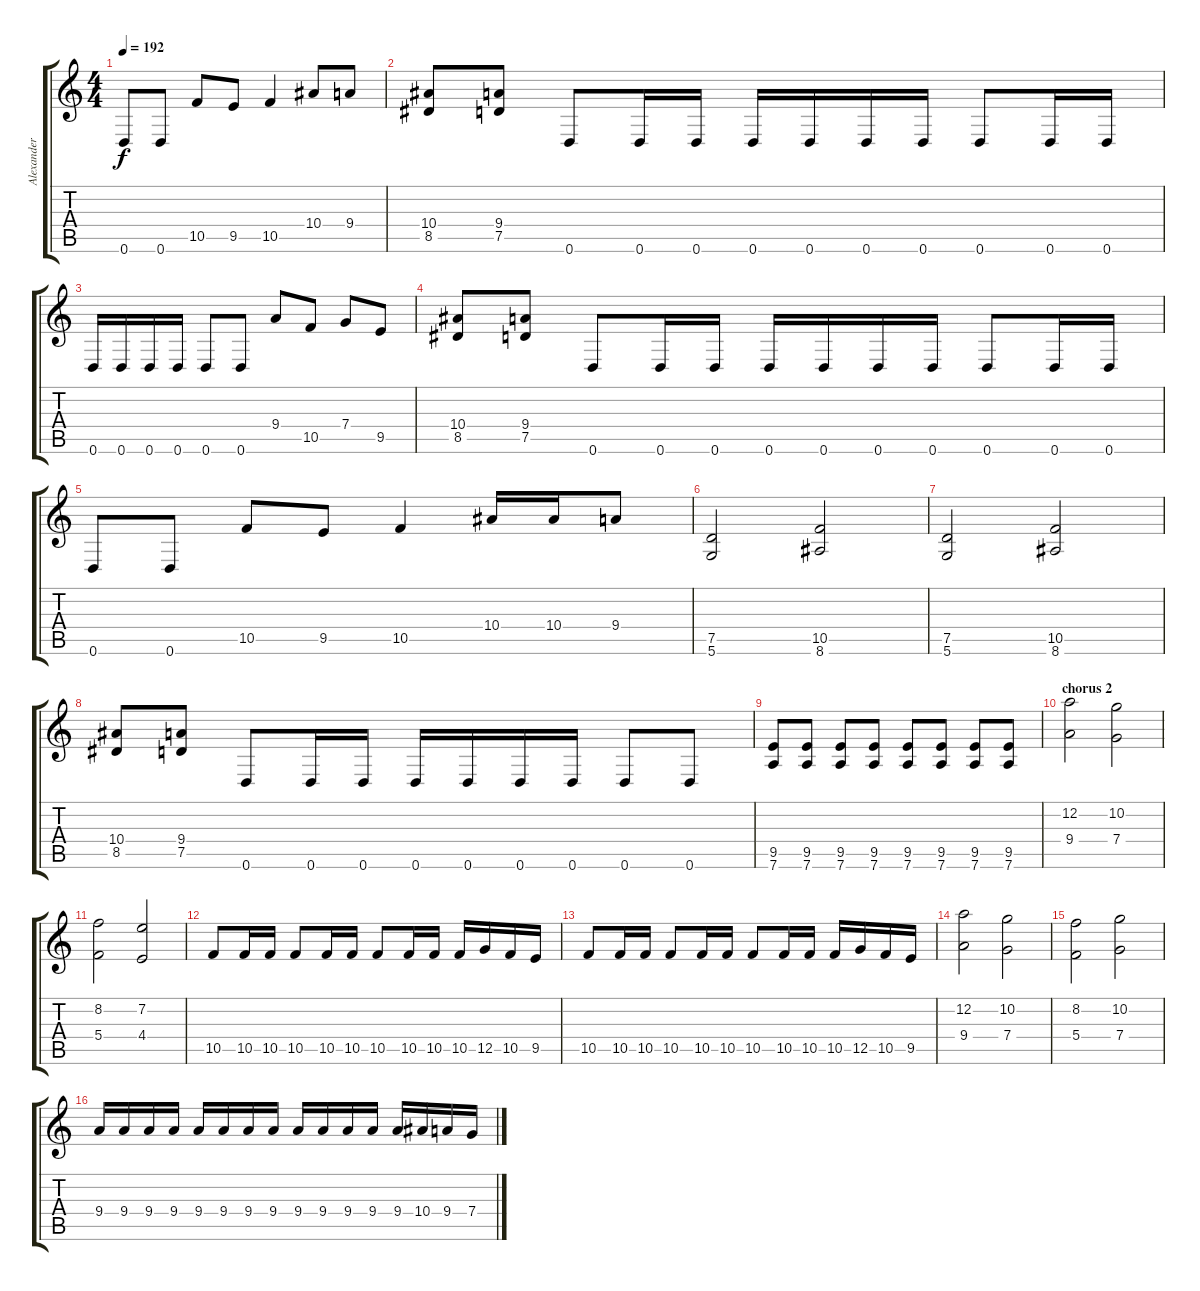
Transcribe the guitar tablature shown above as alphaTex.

\track ("Alexander Kuoppala" "Alexander ") {instrument distortionguitar}
\staff {score tabs}
\tuning (D4 A3 F3 C3 G2 D2) {hide}
\ts (4 4)
\tempo 192
\clef g2
\ks c
0.6.8{dy f} 0.6.8 10.5.8 9.5.8 10.5.4 10.4.8 9.4.8 |
(10.4 8.5).8 (9.4 7.5).8 0.6.8 0.6.16 0.6.16 0.6.16 0.6.16 0.6.16 0.6.16 0.6.8 0.6.16 0.6.16 |
0.6.16 0.6.16 0.6.16 0.6.16 0.6.8 0.6.8 9.4.8 10.5.8 7.4.8 9.5.8 |
(10.4 8.5).8 (9.4 7.5).8 0.6.8 0.6.16 0.6.16 0.6.16 0.6.16 0.6.16 0.6.16 0.6.8 0.6.16 0.6.16 |
0.6.8 0.6.8 10.5.8 9.5.8 10.5.4 10.4.16 10.4.16 9.4.8 |
(7.5 5.6).2 (10.5 8.6).2 |
(7.5 5.6).2 (10.5 8.6).2 |
(10.4 8.5).8 (9.4 7.5).8 0.6.8 0.6.16 0.6.16 0.6.16 0.6.16 0.6.16 0.6.16 0.6.8 0.6.8 |
(9.5 7.6).8 (9.5 7.6).8 (9.5 7.6).8 (9.5 7.6).8 (9.5 7.6).8 (9.5 7.6).8 (9.5 7.6).8 (9.5 7.6).8 |
\section ("" "chorus 2")
(12.2 9.4).2 (10.2 7.4).2 |
(8.2 5.4).2 (7.2 4.4).2 |
10.5.8 10.5.16 10.5.16 10.5.8 10.5.16 10.5.16 10.5.8 10.5.16 10.5.16 10.5.16 12.5.16 10.5.16 9.5.16 |
10.5.8 10.5.16 10.5.16 10.5.8 10.5.16 10.5.16 10.5.8 10.5.16 10.5.16 10.5.16 12.5.16 10.5.16 9.5.16 |
(12.2 9.4).2 (10.2 7.4).2 |
(8.2 5.4).2 (10.2 7.4).2 |
9.4.16 9.4.16 9.4.16 9.4.16 9.4.16 9.4.16 9.4.16 9.4.16 9.4.16 9.4.16 9.4.16 9.4.16 9.4.16 10.4.16 9.4.16 7.4.16
